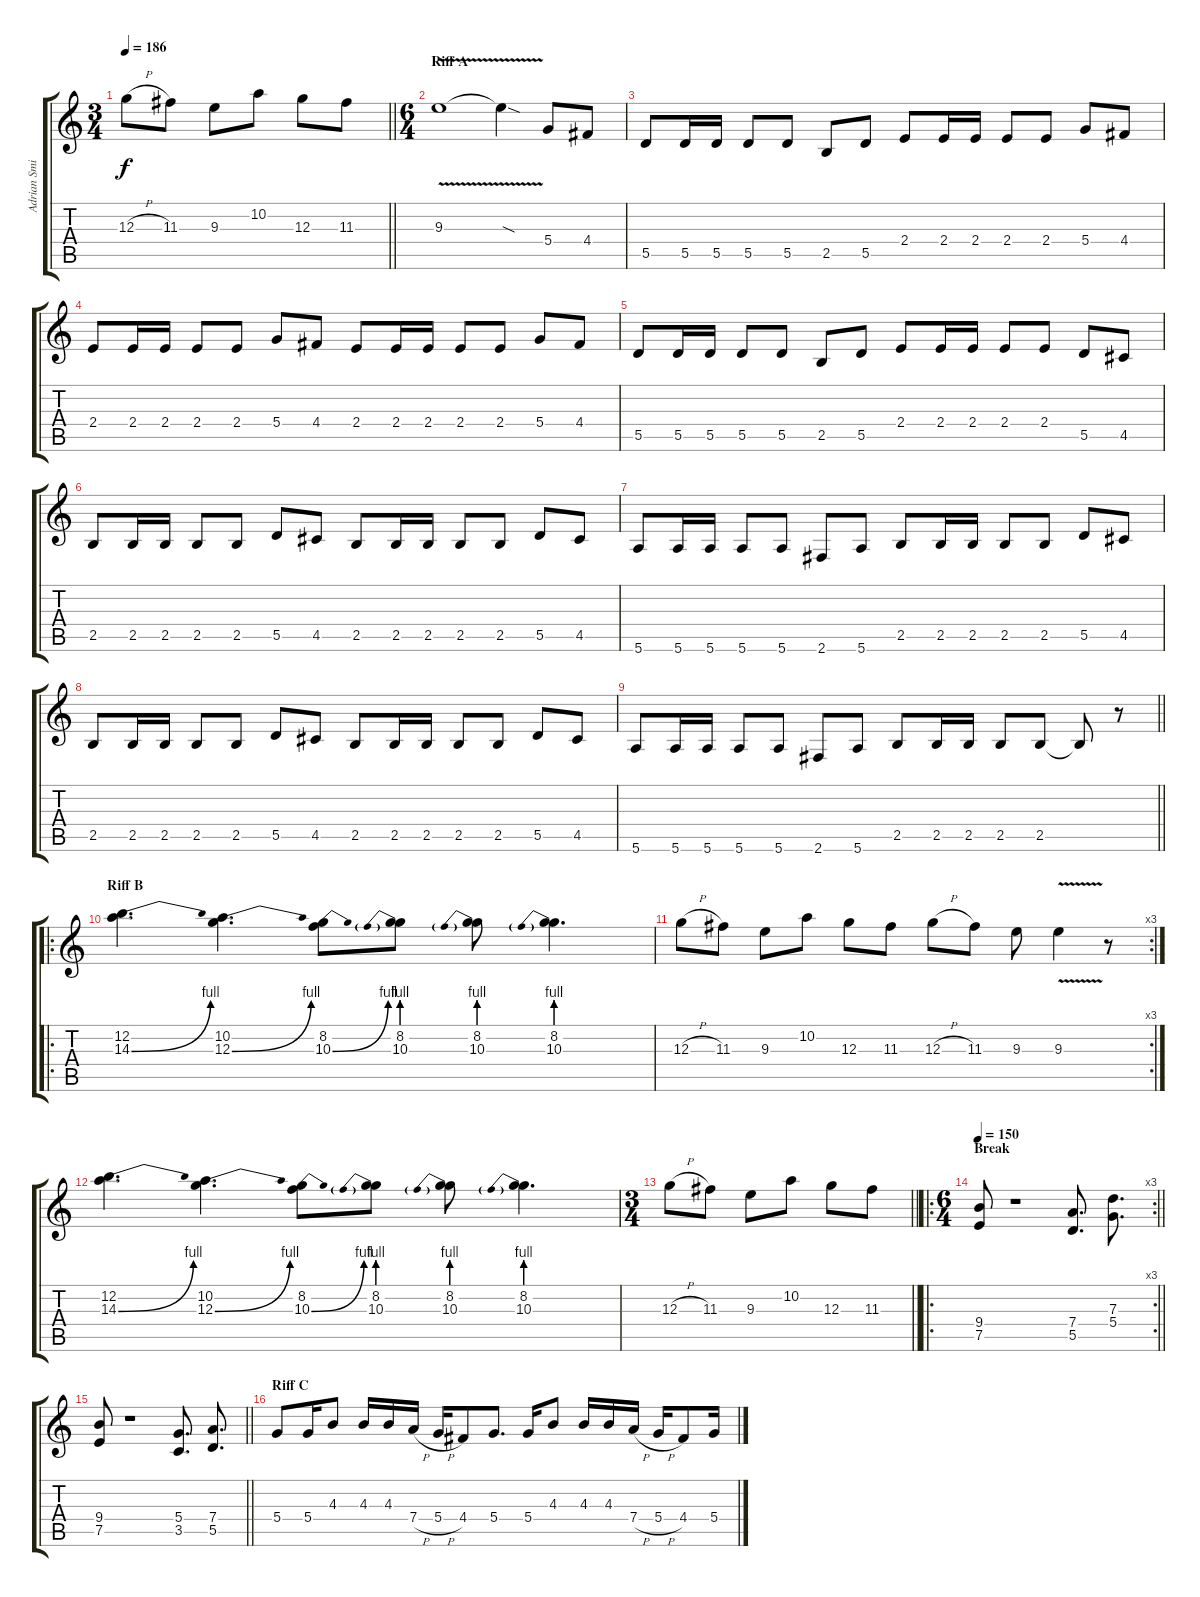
\track ("Adrian Smith" "Adrian Smi") {instrument distortionguitar}
\staff {score tabs}
\tuning (E4 B3 G3 D3 A2 E2) {hide}
\ts (3 4)
\tempo 186
\clef g2
\barLineRight lightlight
\ks c
12.3{h}.8{dy f} 11.3.8 9.3.8 10.2.8 12.3.8 11.3.8 |
\ts (6 4)
\section ("" "Riff A")
9.3{v}.1 9.3{sod t}.4 5.4.8 4.4.8 |
5.5.8 5.5.16 5.5.16 5.5.8 5.5.8 2.5.8 5.5.8 2.4.8 2.4.16 2.4.16 2.4.8 2.4.8 5.4.8 4.4.8 |
2.4.8 2.4.16 2.4.16 2.4.8 2.4.8 5.4.8 4.4.8 2.4.8 2.4.16 2.4.16 2.4.8 2.4.8 5.4.8 4.4.8 |
5.5.8 5.5.16 5.5.16 5.5.8 5.5.8 2.5.8 5.5.8 2.4.8 2.4.16 2.4.16 2.4.8 2.4.8 5.5.8 4.5.8 |
2.5.8 2.5.16 2.5.16 2.5.8 2.5.8 5.5.8 4.5.8 2.5.8 2.5.16 2.5.16 2.5.8 2.5.8 5.5.8 4.5.8 |
5.6.8 5.6.16 5.6.16 5.6.8 5.6.8 2.6.8 5.6.8 2.5.8 2.5.16 2.5.16 2.5.8 2.5.8 5.5.8 4.5.8 |
2.5.8 2.5.16 2.5.16 2.5.8 2.5.8 5.5.8 4.5.8 2.5.8 2.5.16 2.5.16 2.5.8 2.5.8 5.5.8 4.5.8 |
\barLineRight lightlight
5.6.8 5.6.16 5.6.16 5.6.8 5.6.8 2.6.8 5.6.8 2.5.8 2.5.16 2.5.16 2.5.8 2.5.8 2.5{t}.8 r.8 |
\ro
\section ("" "Riff B")
(12.2 14.3{be (bend 0 0 60 4)}).4{d} (10.2 12.3{be (bend 0 0 60 4)}).4{d} (8.2 10.3{be (bend 0 0 60 4)}).8 (8.2 10.3{be (prebend 0 4 60 4)}).8 (8.2 10.3{be (prebend 0 4 60 4)}).8 (8.2 10.3{be (prebend 0 4 60 4)}).4{d} |
\rc 3
12.3{h}.8 11.3.8 9.3.8 10.2.8 12.3.8 11.3.8 12.3{h}.8 11.3.8 9.3.8 9.3{v}.4 r.8 |
(12.2 14.3{be (bend 0 0 60 4)}).4{d} (10.2 12.3{be (bend 0 0 60 4)}).4{d} (8.2 10.3{be (bend 0 0 60 4)}).8 (8.2 10.3{be (prebend 0 4 60 4)}).8 (8.2 10.3{be (prebend 0 4 60 4)}).8 (8.2 10.3{be (prebend 0 4 60 4)}).4{d} |
\ts (3 4)
\barLineRight lightlight
12.3{h}.8 11.3.8 9.3.8 10.2.8 12.3.8 11.3.8 |
\ro
\rc 3
\ts (6 4)
\section ("" "Break")
\tempo 150
\barLineRight lightlight
(9.4 7.5).8 r.1 (7.4 5.5).8{d} (7.3 5.4).8{d} |
\barLineRight lightlight
(9.4 7.5).8 r.1 (5.4 3.5).8{d} (7.4 5.5).8{d} |
\section ("" "Riff C")
5.4.8 5.4.16 4.3.8 4.3.16 4.3.16 7.4{h}.16 5.4{h}.16 4.4.8 5.4.8{d} 5.4.16 4.3.8 4.3.16 4.3.16 7.4{h}.16 5.4{h}.16 4.4.8 5.4.16
